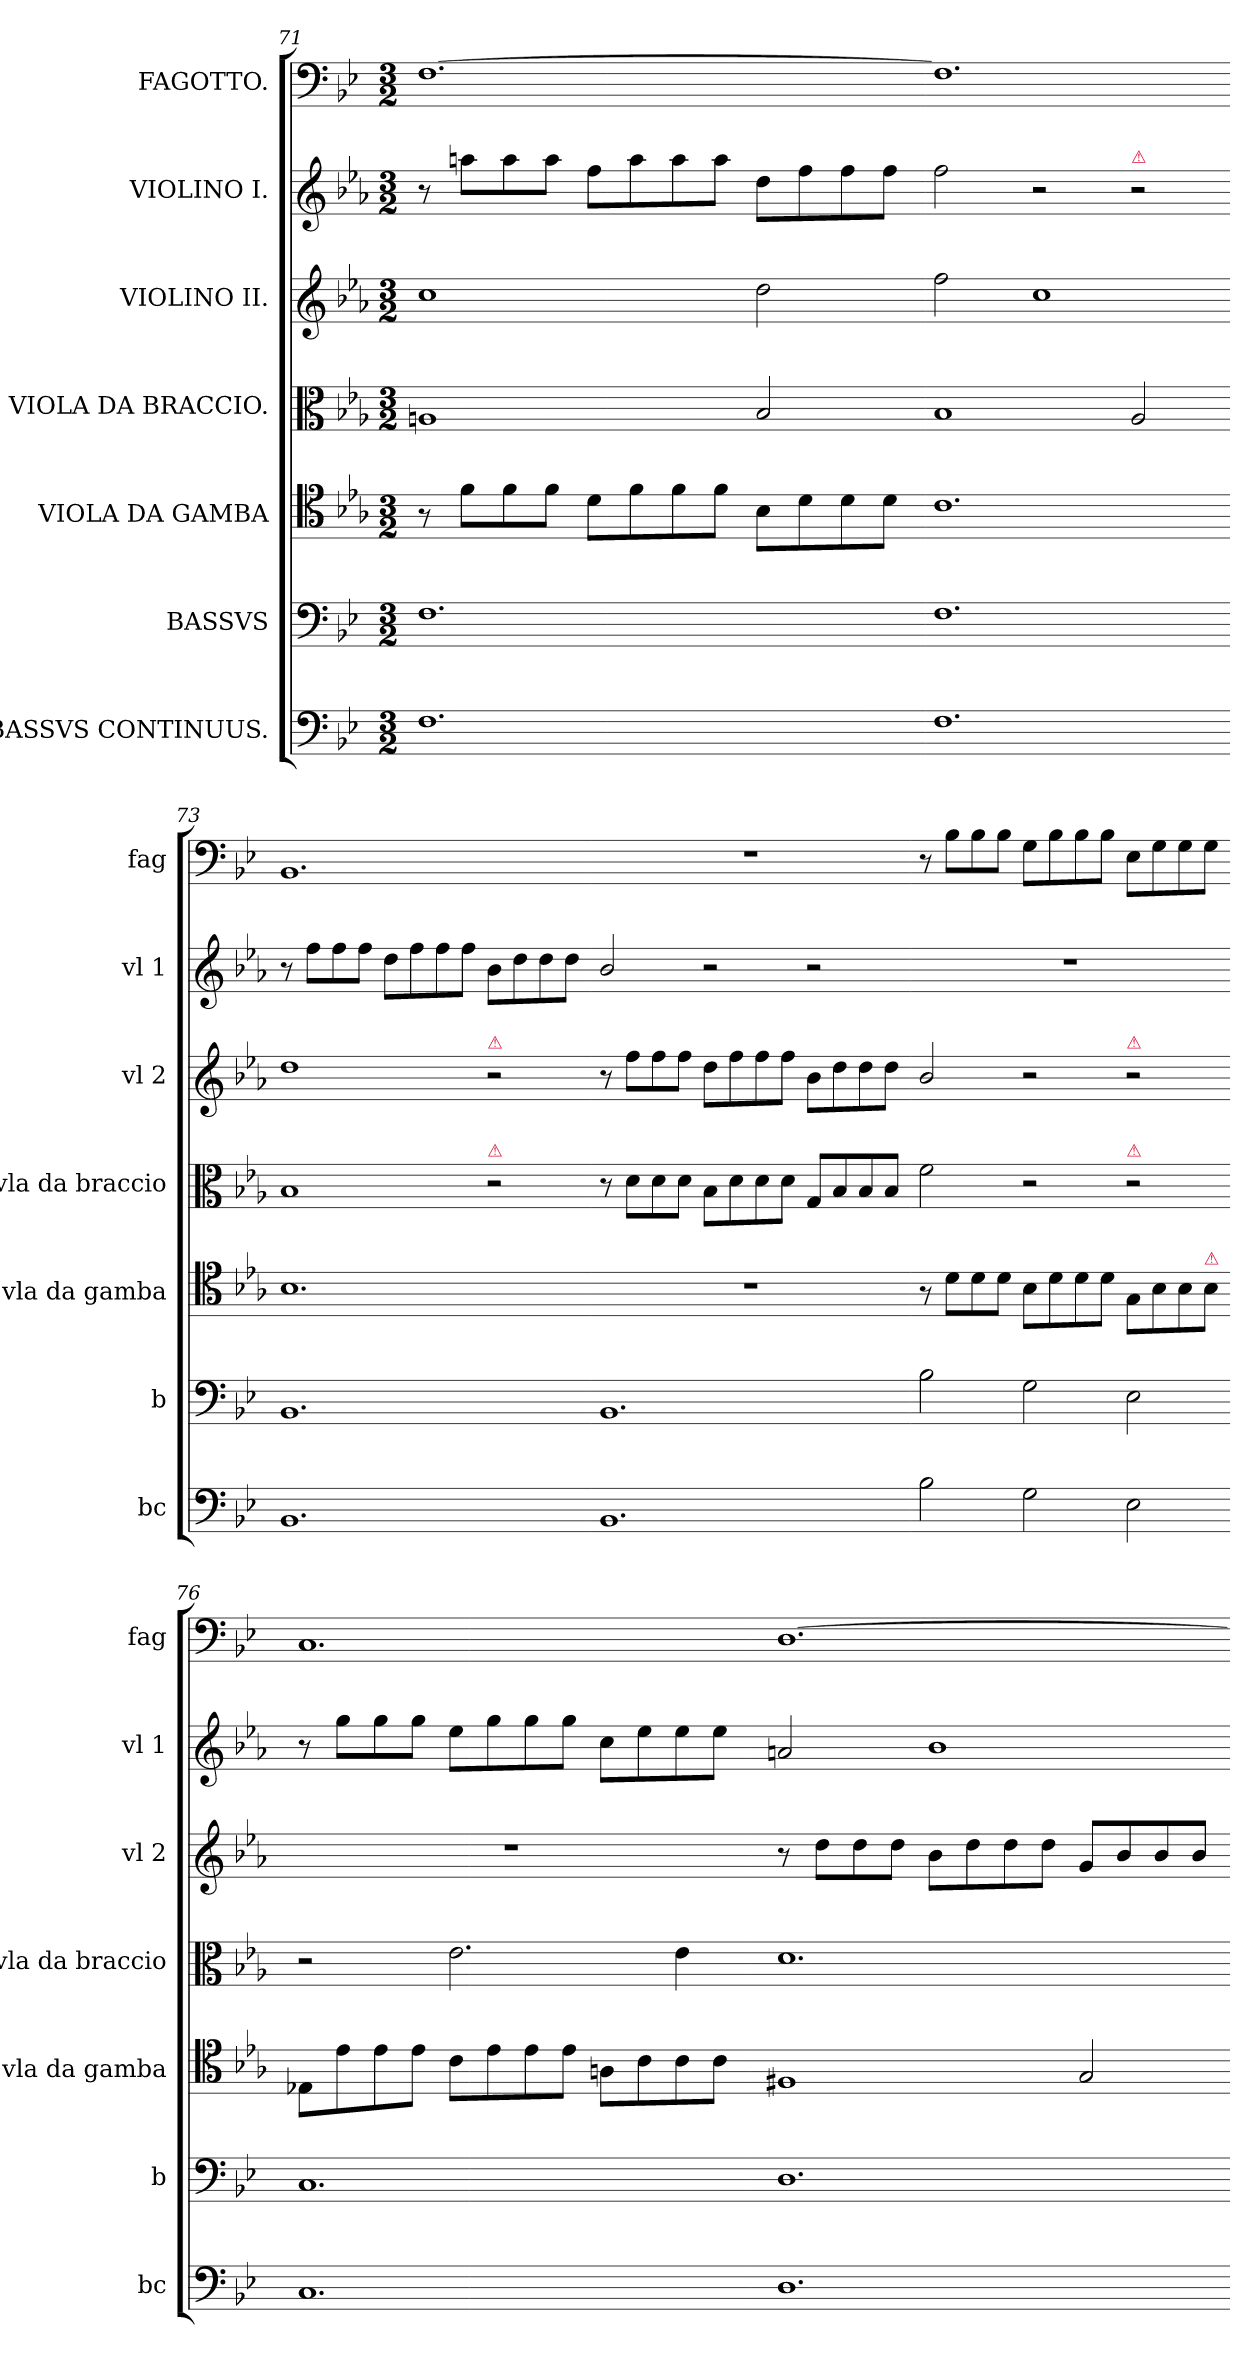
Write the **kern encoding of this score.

**kern	**kern	**kern	**kern	**kern	**kern	**kern
*part7	*part6	*part5	*part4	*part3	*part2	*part1
*staff7	*staff6	*staff5	*staff4	*staff3	*staff2	*staff1
*I"BASSVS CONTINUUS.	*I"BASSVS	*I"VIOLA DA GAMBA	*I"VIOLA DA BRACCIO.	*I"VIOLINO II.	*I"VIOLINO I.	*I"FAGOTTO.
*I'bc	*I'b	*I'vla da gamba	*I'vla da braccio	*I'vl 2	*I'vl 1	*I'fag
*clefF4	*clefF4	*clefC4	*clefC3	*clefG2	*clefG2	*clefF4
*k[b-e-]	*k[b-e-]	*k[b-e-a-]	*k[b-e-a-]	*k[b-e-a-]	*k[b-e-a-]	*k[b-e-]
*M3/2	*M3/2	*M3/2	*M3/2	*M3/2	*M3/2	*M3/2
=71	=71	=71	=71	=71	=71	=71
1.F	1.F	8r	1A	1cc	8r	[1.F
.	.	8f\L	.	.	8aa\L	.
.	.	8f\	.	.	8aa\	.
.	.	8f\J	.	.	8aa\J	.
.	.	8d\L	.	.	8ff\L	.
.	.	8f\	.	.	8aa\	.
.	.	8f\	.	.	8aa\	.
.	.	8f\J	.	.	8aa\J	.
.	.	8B-\L	2B-/	2dd\	8dd\L	.
.	.	8d\	.	.	8ff\	.
.	.	8d\	.	.	8ff\	.
.	.	8d\J	.	.	8ff\J	.
=72-	=72-	=72-	=72-	=72-	=72-	=72-
1.F	1.F	1.c	1B-	2ff\	2ff\	1.F]
.	.	.	.	1cc	2r	.
!	!	!	!	!	!LO:TX:a:color=crimson:t=⚠	!
.	.	.	2A/	.	2r	.
=73-	=73-	=73-	=73-	=73-	=73-	=73-
1.BB-	1.BB-	1.B-	1B-	1dd	8r	1.BB-
.	.	.	.	.	8ff\L	.
.	.	.	.	.	8ff\	.
.	.	.	.	.	8ff\J	.
.	.	.	.	.	8dd\L	.
.	.	.	.	.	8ff\	.
.	.	.	.	.	8ff\	.
.	.	.	.	.	8ff\J	.
!	!	!	!	!LO:TX:a:color=crimson:t=⚠	!	!
!	!	!	!LO:TX:a:color=crimson:t=⚠	!	!	!
.	.	.	2r	2r	8b-\L	.
.	.	.	.	.	8dd\	.
.	.	.	.	.	8dd\	.
.	.	.	.	.	8dd\J	.
=74-	=74-	=74-	=74-	=74-	=74-	=74-
1.BB-	1.BB-	1.r	8r	8r	2b-/	1.r
.	.	.	8d\L	8ff\L	.	.
.	.	.	8d\	8ff\	.	.
.	.	.	8d\J	8ff\J	.	.
.	.	.	8B-\L	8dd\L	2r	.
.	.	.	8d\	8ff\	.	.
.	.	.	8d\	8ff\	.	.
.	.	.	8d\J	8ff\J	.	.
.	.	.	8G/L	8b-\L	2r	.
.	.	.	8B-/	8dd\	.	.
.	.	.	8B-/	8dd\	.	.
.	.	.	8B-/J	8dd\J	.	.
=75-	=75-	=75-	=75-	=75-	=75-	=75-
2B-\	2B-\	8r	2f\	2b-/	1.r	8r
.	.	8d\L	.	.	.	8B-\L
.	.	8d\	.	.	.	8B-\
.	.	8d\J	.	.	.	8B-\J
2G\	2G\	8B-\L	2r	2r	.	8G\L
.	.	8d\	.	.	.	8B-\
.	.	8d\	.	.	.	8B-\
.	.	8d\J	.	.	.	8B-\J
!	!	!	!	!LO:TX:a:color=crimson:t=⚠	!	!
!	!	!	!LO:TX:a:color=crimson:t=⚠	!	!	!
2E-\	2E-\	8G\L	2r	2r	.	8E-\L
.	.	8B-\	.	.	.	8G\
.	.	8B-\	.	.	.	8G\
!	!	!LO:TX:a:color=crimson:t=⚠	!	!	!	!
.	.	8B-\J	.	.	.	8G\J
=76-	=76-	=76-	=76-	=76-	=76-	=76-
1.C	1.C	8E-X\L	2r	1.r	8r	1.C
.	.	8e-\	.	.	8gg\L	.
.	.	8e-\	.	.	8gg\	.
.	.	8e-\J	.	.	8gg\J	.
.	.	8c\L	2.e-\	.	8ee-\L	.
.	.	8e-\	.	.	8gg\	.
.	.	8e-\	.	.	8gg\	.
.	.	8e-\J	.	.	8gg\J	.
.	.	8A\L	.	.	8cc\L	.
.	.	8c\	.	.	8ee-\	.
.	.	8c\	4e-\	.	8ee-\	.
.	.	8c\J	.	.	8ee-\J	.
=77-	=77-	=77-	=77-	=77-	=77-	=77-
1.D	1.D	1F#X	1.d	8r	2a/	[1.D
.	.	.	.	8dd\L	.	.
.	.	.	.	8dd\	.	.
.	.	.	.	8dd\J	.	.
.	.	.	.	8b-\L	1b-	.
.	.	.	.	8dd\	.	.
.	.	.	.	8dd\	.	.
.	.	.	.	8dd\J	.	.
.	.	2G/	.	8g/L	.	.
.	.	.	.	8b-/	.	.
.	.	.	.	8b-/	.	.
.	.	.	.	8b-/J	.	.
=-	=-	=-	=-	=-	=-	=-
*-	*-	*-	*-	*-	*-	*-
